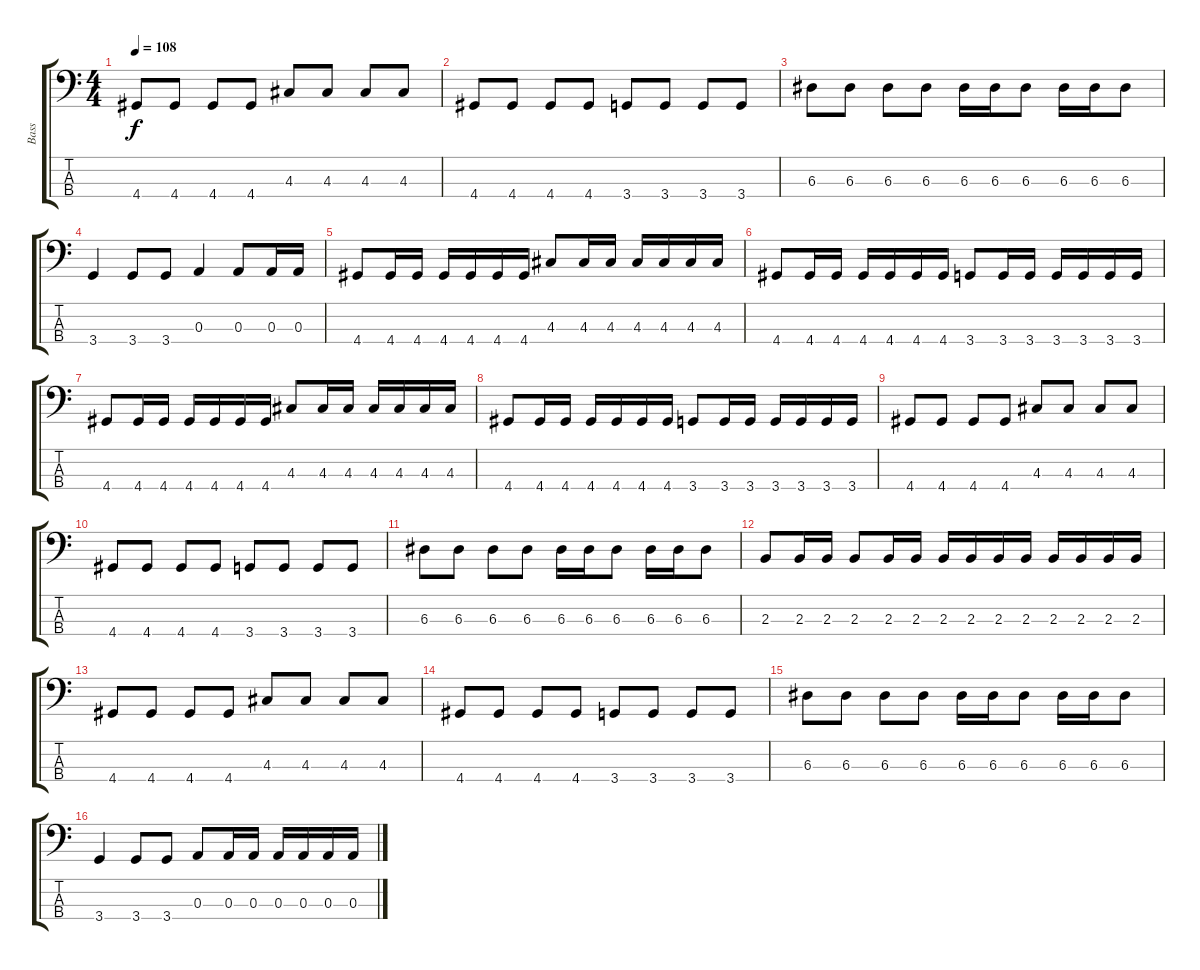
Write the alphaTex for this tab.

\track ("Bass" "Bass") {instrument electricbasspick}
\staff {score tabs}
\tuning (G2 D2 A1 E1) {hide}
\ts (4 4)
\tempo 108
\clef f4
\ks c
4.4.8{dy f} 4.4.8 4.4.8 4.4.8 4.3.8 4.3.8 4.3.8 4.3.8 |
4.4.8 4.4.8 4.4.8 4.4.8 3.4.8 3.4.8 3.4.8 3.4.8 |
6.3.8 6.3.8 6.3.8 6.3.8 6.3.16 6.3.16 6.3.8 6.3.16 6.3.16 6.3.8 |
3.4.4 3.4.8 3.4.8 0.3.4 0.3.8 0.3.16 0.3.16 |
4.4.8 4.4.16 4.4.16 4.4.16 4.4.16 4.4.16 4.4.16 4.3.8 4.3.16 4.3.16 4.3.16 4.3.16 4.3.16 4.3.16 |
4.4.8 4.4.16 4.4.16 4.4.16 4.4.16 4.4.16 4.4.16 3.4.8 3.4.16 3.4.16 3.4.16 3.4.16 3.4.16 3.4.16 |
4.4.8 4.4.16 4.4.16 4.4.16 4.4.16 4.4.16 4.4.16 4.3.8 4.3.16 4.3.16 4.3.16 4.3.16 4.3.16 4.3.16 |
4.4.8 4.4.16 4.4.16 4.4.16 4.4.16 4.4.16 4.4.16 3.4.8 3.4.16 3.4.16 3.4.16 3.4.16 3.4.16 3.4.16 |
4.4.8 4.4.8 4.4.8 4.4.8 4.3.8 4.3.8 4.3.8 4.3.8 |
4.4.8 4.4.8 4.4.8 4.4.8 3.4.8 3.4.8 3.4.8 3.4.8 |
6.3.8 6.3.8 6.3.8 6.3.8 6.3.16 6.3.16 6.3.8 6.3.16 6.3.16 6.3.8 |
2.3.8 2.3.16 2.3.16 2.3.8 2.3.16 2.3.16 2.3.16 2.3.16 2.3.16 2.3.16 2.3.16 2.3.16 2.3.16 2.3.16 |
4.4.8 4.4.8 4.4.8 4.4.8 4.3.8 4.3.8 4.3.8 4.3.8 |
4.4.8 4.4.8 4.4.8 4.4.8 3.4.8 3.4.8 3.4.8 3.4.8 |
6.3.8 6.3.8 6.3.8 6.3.8 6.3.16 6.3.16 6.3.8 6.3.16 6.3.16 6.3.8 |
3.4.4 3.4.8 3.4.8 0.3.8 0.3.16 0.3.16 0.3.16 0.3.16 0.3.16 0.3.16
